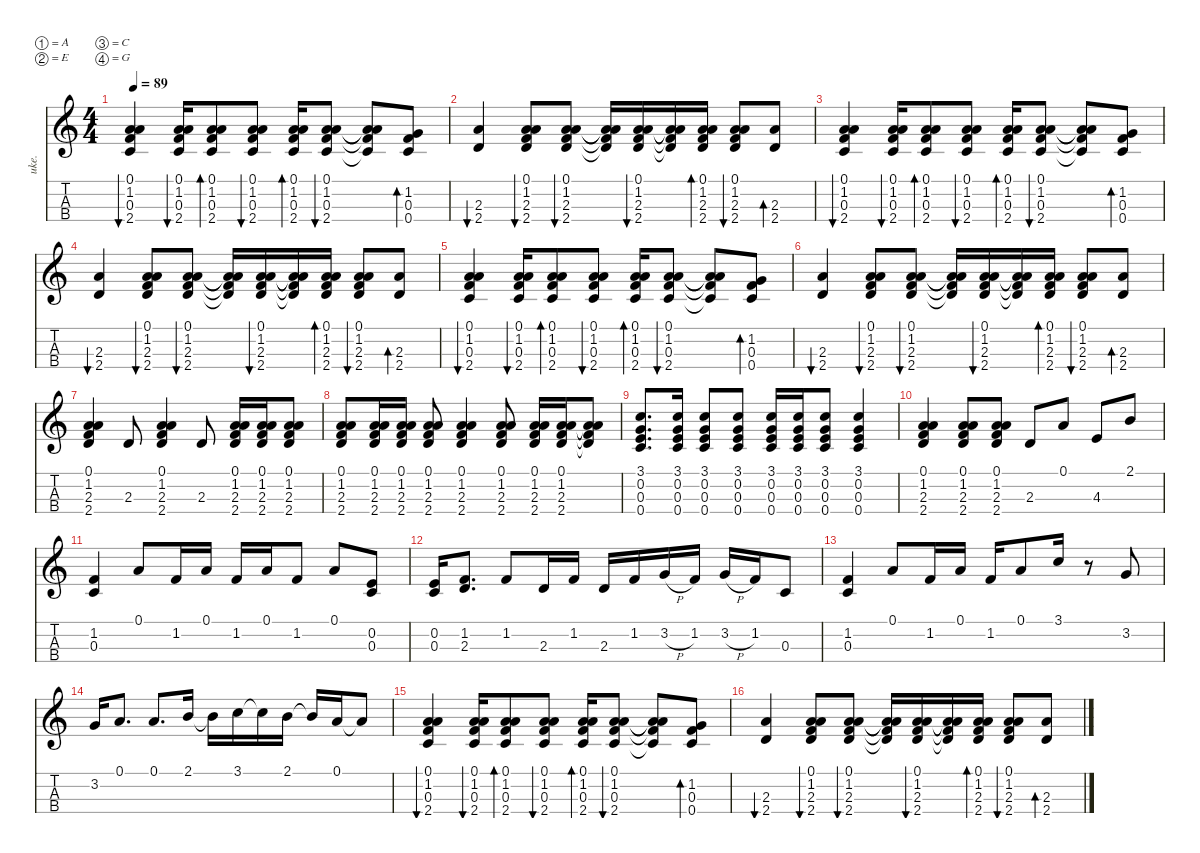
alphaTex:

\defaultSystemsLayout 4
\hideDynamics
\bracketExtendMode nobrackets
\otherSystemsTrackNameOrientation horizontal
\track ("Ukulele" "uke.") {instrument acousticguitarnylon}
\staff {score tabs}
\tuning (A4 E4 C4 G4)
\displaytranspose 0
\ts (4 4)
\tempo 89
\clef g2
\ks c
(2.4 0.3 1.2 0.1).4{bu 30 dy mf beam Up} (2.4 0.3 1.2 0.1).16{bu 30 beam Up} (2.4 0.3 1.2 0.1).8{bd 30 beam Up} (2.4 0.3 1.2 0.1).8{bu 30 beam Up} (2.4 0.3 1.2 0.1).16{bd 30 beam Up} (2.4 0.3 1.2 0.1).8{bu 30 beam Up} (2.4{t} 0.3{t} 1.2{t} 0.1{t}).8{beam Up} (0.4 0.3 1.2).8{bd 30 beam Up} |
(2.4 2.3).4{bu 30 beam Up} (2.4 2.3 1.2 0.1).8{bu 30 beam Up} (2.4 2.3 1.2 0.1).8{bu 30 beam Up} (2.4{t} 2.3{t} 1.2{t} 0.1{t}).16{beam Up} (2.4 2.3 1.2 0.1).16{bu 30 beam Up} (2.4{t} 2.3{t} 1.2{t} 0.1{t}).16{beam Up} (2.4 2.3 1.2 0.1).16{bd 30 beam Up} (2.4 2.3 1.2 0.1).8{bu 30 beam Up} (2.4 2.3).8{bd 30 beam Up} |
(2.4 0.3 1.2 0.1).4{bu 30 beam Up} (2.4 0.3 1.2 0.1).16{bu 30 beam Up} (2.4 0.3 1.2 0.1).8{bd 30 beam Up} (2.4 0.3 1.2 0.1).8{bu 30 beam Up} (2.4 0.3 1.2 0.1).16{bd 30 beam Up} (2.4 0.3 1.2 0.1).8{bu 30 beam Up} (2.4{t} 0.3{t} 1.2{t} 0.1{t}).8{beam Up} (0.4 0.3 1.2).8{bd 30 beam Up} |
(2.4 2.3).4{bu 30 beam Up} (2.4 2.3 1.2 0.1).8{bu 30 beam Up} (2.4 2.3 1.2 0.1).8{bu 30 beam Up} (2.4{t} 2.3{t} 1.2{t} 0.1{t}).16{beam Up} (2.4 2.3 1.2 0.1).16{bu 30 beam Up} (2.4{t} 2.3{t} 1.2{t} 0.1{t}).16{beam Up} (2.4 2.3 1.2 0.1).16{bd 30 beam Up} (2.4 2.3 1.2 0.1).8{bu 30 beam Up} (2.4 2.3).8{bd 30 beam Up} |
(2.4 0.3 1.2 0.1).4{bu 30 beam Up} (2.4 0.3 1.2 0.1).16{bu 30 beam Up} (2.4 0.3 1.2 0.1).8{bd 30 beam Up} (2.4 0.3 1.2 0.1).8{bu 30 beam Up} (2.4 0.3 1.2 0.1).16{bd 30 beam Up} (2.4 0.3 1.2 0.1).8{bu 30 beam Up} (2.4{t} 0.3{t} 1.2{t} 0.1{t}).8{beam Up} (0.4 0.3 1.2).8{bd 30 beam Up} |
(2.4 2.3).4{bu 30 beam Up} (2.4 2.3 1.2 0.1).8{bu 30 beam Up} (2.4 2.3 1.2 0.1).8{bu 30 beam Up} (2.4{t} 2.3{t} 1.2{t} 0.1{t}).16{beam Up} (2.4 2.3 1.2 0.1).16{bu 30 beam Up} (2.4{t} 2.3{t} 1.2{t} 0.1{t}).16{beam Up} (2.4 2.3 1.2 0.1).16{bd 30 beam Up} (2.4 2.3 1.2 0.1).8{bu 30 beam Up} (2.4 2.3).8{bd 30 beam Up} |
(0.1 1.2 2.3 2.4).4{dy mp beam Up} 2.3.8{beam Up} (0.1 1.2 2.3 2.4).4{beam Up} 2.3.8{beam Up} (0.1 1.2 2.3 2.4).16{beam Up} (0.1 1.2 2.3 2.4).16{beam Up} (0.1 1.2 2.3 2.4).8{beam Up} |
(0.1 1.2 2.3 2.4).8{beam Up} (0.1 1.2 2.3 2.4).16{beam Up} (0.1 1.2 2.3 2.4).16{beam Up} (0.1 1.2 2.3 2.4).8{beam Up} (0.1 1.2 2.3 2.4).4{beam Up} (0.1 1.2 2.3 2.4).8{beam Up} (0.1 1.2 2.3 2.4).16{beam Up} (0.1 1.2 2.3 2.4).16{beam Up} (0.1{t} 1.2{t} 2.3{t} 2.4{t}).8{beam Up} |
(0.4 0.3 0.2 3.1).8{d beam Up} (0.4 0.3 0.2 3.1).16{beam Up} (0.4 0.3 0.2 3.1).8{beam Up} (0.4 0.3 0.2 3.1).8{beam Up} (0.4 0.3 0.2 3.1).16{beam Up} (0.4 0.3 0.2 3.1).16{beam Up} (0.4 0.3 0.2 3.1).8{beam Up} (0.4 0.3 0.2 3.1).4{beam Up} |
(2.4 2.3 1.2 0.1).4{beam Up} (2.4 2.3 1.2 0.1).8{beam Up} (2.4 2.3 1.2 0.1).8{beam Up} 2.3.8{beam Up} 0.1.8{beam Up} 4.3.8{beam Up} 2.1.8{beam Up} |
(0.3 1.2).4{dy mf beam Up} 0.1.8{beam Up} 1.2.16{beam Up} 0.1.16{beam Up} 1.2.16{beam Up} 0.1.16{beam Up} 1.2.8{beam Up} 0.1.8{beam Up} (0.2 0.3).8{beam Up} |
(0.3 0.2).16{beam Up} (1.2 2.3).8{d beam Up} 1.2.8{beam Up} 2.3.16{beam Up} 1.2.16{beam Up} 2.3.16{beam Up} 1.2.16{beam Up} 3.2{h}.16{beam Up} 1.2.16{beam Up} 3.2{h}.16{beam Up} 1.2.16{beam Up} 0.3.8{beam Up} |
(0.3 1.2).4{beam Up} 0.1.8{beam Up} 1.2.16{beam Up} 0.1.16{beam Up} 1.2.16{beam Up} 0.1.8{beam Up} 3.1.16{beam Up} r.8{beam Up} 3.2.8{beam Up} |
3.2.16{beam Up} 0.1.8{d beam Up} 0.1.8{d beam Up} 2.1.16{beam Up} 2.1{t}.16{beam Down} 3.1.16{beam Down} 3.1{t}.16{beam Down} 2.1.16{beam Down} 2.1{t}.16{beam Up} 0.1.16{beam Up} 0.1{t}.8{beam Up} |
(2.4 0.3 1.2 0.1).4{bu 30 beam Up} (2.4 0.3 1.2 0.1).16{bu 30 beam Up} (2.4 0.3 1.2 0.1).8{bd 30 beam Up} (2.4 0.3 1.2 0.1).8{bu 30 beam Up} (2.4 0.3 1.2 0.1).16{bd 30 beam Up} (2.4 0.3 1.2 0.1).8{bu 30 beam Up} (2.4{t} 0.3{t} 1.2{t} 0.1{t}).8{beam Up} (0.4 0.3 1.2).8{bd 30 beam Up} |
(2.4 2.3).4{bu 30 beam Up} (2.4 2.3 1.2 0.1).8{bu 30 beam Up} (2.4 2.3 1.2 0.1).8{bu 30 beam Up} (2.4{t} 2.3{t} 1.2{t} 0.1{t}).16{beam Up} (2.4 2.3 1.2 0.1).16{bu 30 beam Up} (2.4{t} 2.3{t} 1.2{t} 0.1{t}).16{beam Up} (2.4 2.3 1.2 0.1).16{bd 30 beam Up} (2.4 2.3 1.2 0.1).8{bu 30 beam Up} (2.4 2.3).8{bd 30 beam Up}
